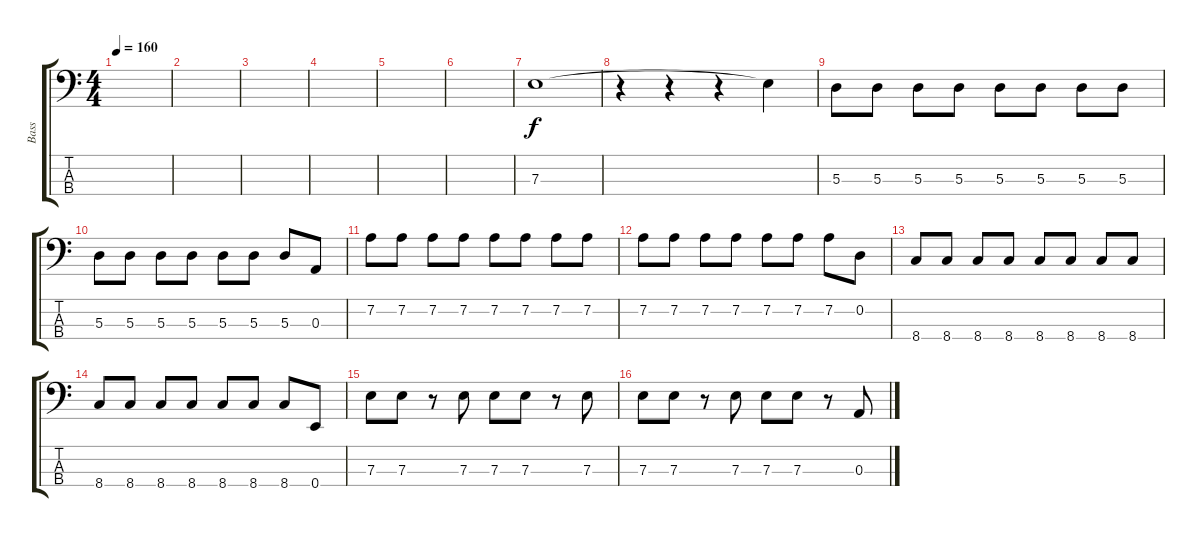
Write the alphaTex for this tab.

\track ("Bass" "Bass") {instrument electricbassfinger}
\staff {score tabs}
\tuning (G2 D2 A1 E1) {hide}
\ts (4 4)
\tempo 160
\clef f4
\ks c
|
|
|
|
|
|
7.3.1 |
r.4 r.4 r.4 7.3{t}.4 |
5.3.8 5.3.8 5.3.8 5.3.8 5.3.8 5.3.8 5.3.8 5.3.8 |
5.3.8 5.3.8 5.3.8 5.3.8 5.3.8 5.3.8 5.3.8 0.3.8 |
7.2.8 7.2.8 7.2.8 7.2.8 7.2.8 7.2.8 7.2.8 7.2.8 |
7.2.8 7.2.8 7.2.8 7.2.8 7.2.8 7.2.8 7.2.8 0.2.8 |
8.4.8 8.4.8 8.4.8 8.4.8 8.4.8 8.4.8 8.4.8 8.4.8 |
8.4.8 8.4.8 8.4.8 8.4.8 8.4.8 8.4.8 8.4.8 0.4.8 |
7.3.8 7.3.8 r.8 7.3.8 7.3.8 7.3.8 r.8 7.3.8 |
7.3.8 7.3.8 r.8 7.3.8 7.3.8 7.3.8 r.8 0.3.8
